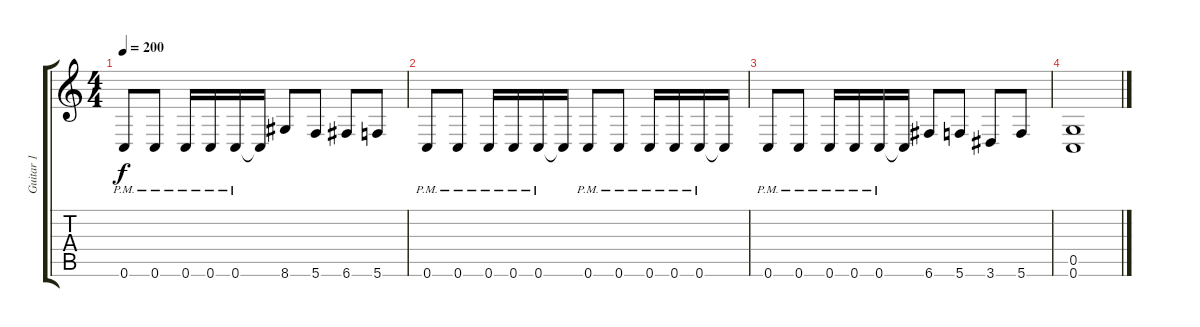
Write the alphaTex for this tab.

\track ("Guitar 1" "Guitar 1") {instrument distortionguitar}
\staff {score tabs}
\tuning (D4 A3 F3 C3 G2 C2) {hide}
\ts (4 4)
\tempo 200
\clef g2
\ks c
0.6{pm}.8{dy f} 0.6{pm}.8 0.6{pm}.16 0.6{pm}.16 0.6{pm}.16 0.6{t}.16 8.6.8 5.6.8 6.6.8 5.6.8 |
0.6{pm}.8 0.6{pm}.8 0.6{pm}.16 0.6{pm}.16 0.6{pm}.16 0.6{t}.16 0.6{pm}.8 0.6{pm}.8 0.6{pm}.16 0.6{pm}.16 0.6{pm}.16 0.6{t}.16 |
0.6{pm}.8 0.6{pm}.8 0.6{pm}.16 0.6{pm}.16 0.6{pm}.16 0.6{t}.16 6.6.8 5.6.8 3.6.8 5.6.8 |
(0.5 0.6).1
